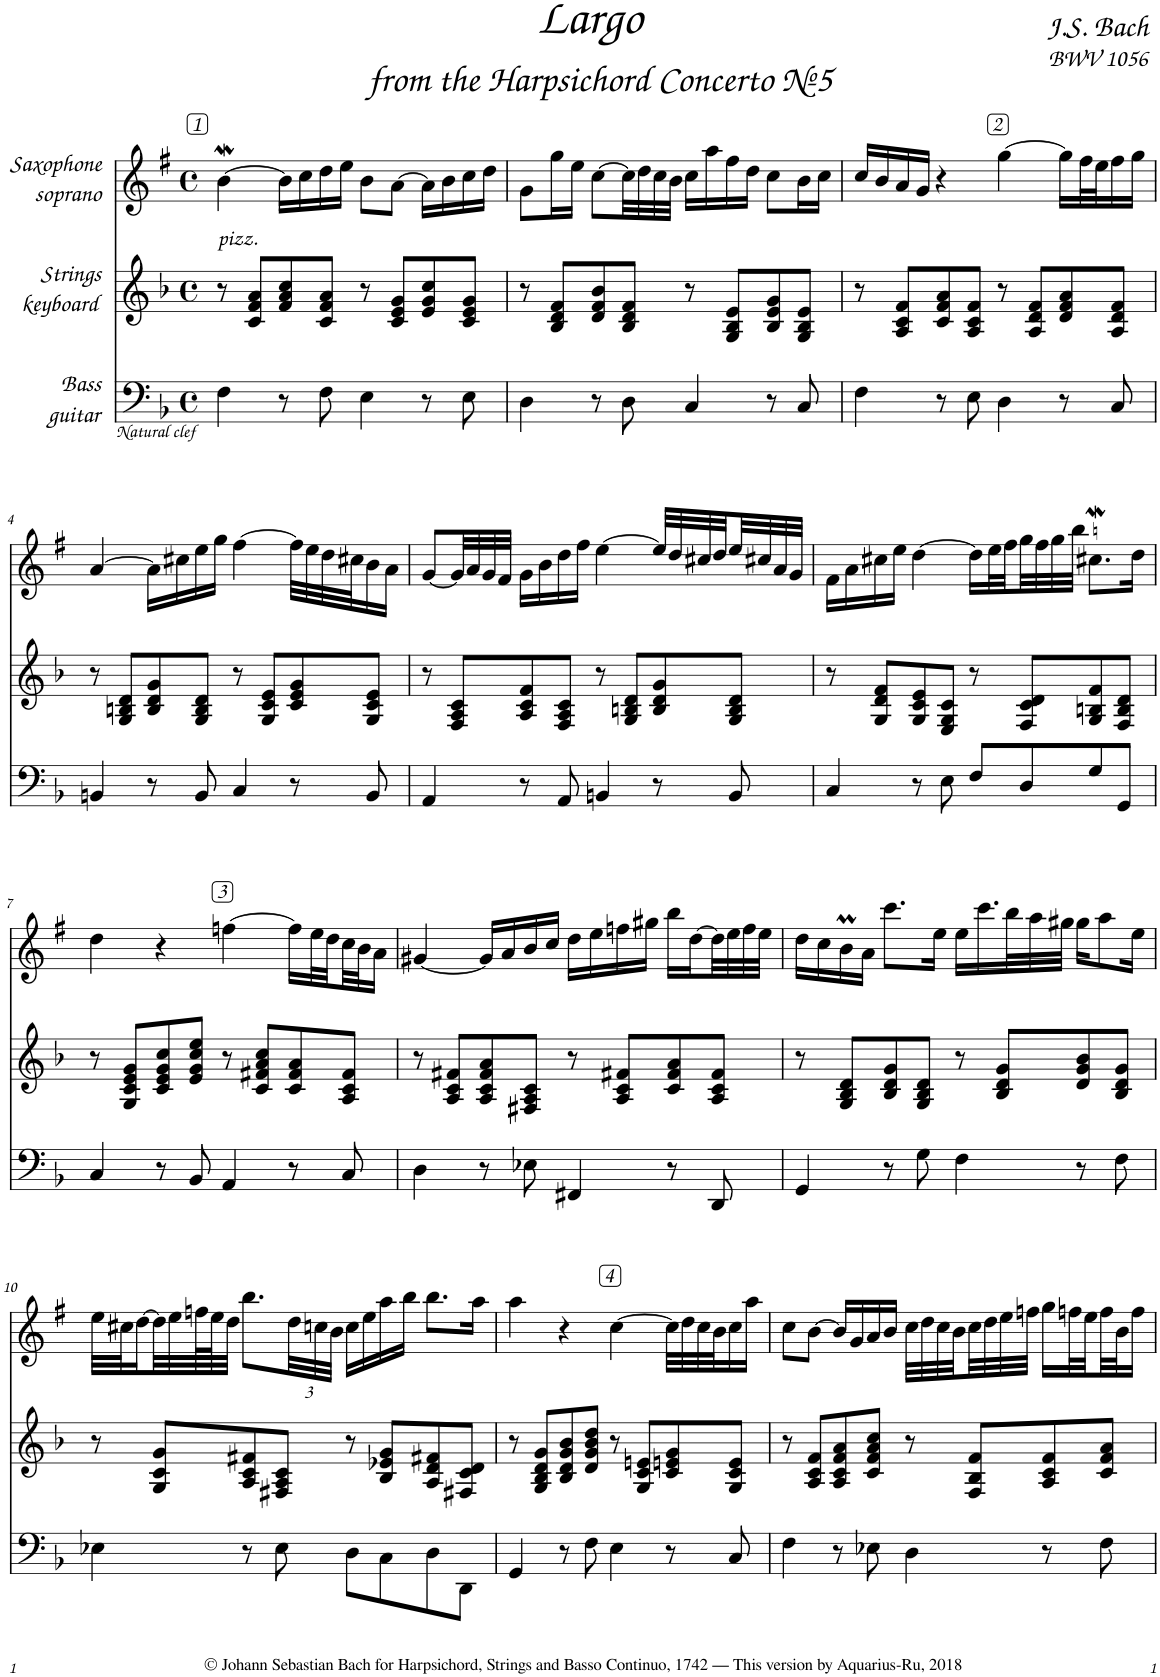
**kern	**kern	**kern
*part3	*part2	*part1
*staff3	*staff2	*staff1
*I"Bass guitar	*I"Strings keyboard	*I"Saxophone soprano
*I'Gtr	*I'Str	*
*clefF4	*clefG2	*clefG2
*	*	*ITrd1c2
*k[b-]	*k[b-]	*k[f#]
*M4/4	*M4/4	*M4/4
*met(c)	*met(c)	*met(c)
!!LO:REH:place=s1:a:cj:t=1
=1	=1	=1
!	!LO:TX:a:t=pizz.	!
!LO:TX:b:t=Natural clef	!	!
4F\	8r	[4bW\
.	8c/ 8f/ 8a/L	.
8r	8f/ 8a/ 8cc/	16b\LL]
.	.	16cc\
8F\	8c/ 8f/ 8a/J	16dd\
.	.	16ee\JJ
4E\	8r	8b\L
.	8c/ 8e/ 8g/L	[8a\J
8r	8e/ 8g/ 8cc/	16a\LL]
.	.	16b\
8E\	8c/ 8e/ 8g/J	16cc\
.	.	16dd\JJ
=2	=2	=2
4D\	8r	8g\L
.	8B-/ 8d/ 8f/L	16gg\L
.	.	16ee\JJ
8r	8d/ 8f/ 8b-/	[8cc\L
8D\	8B-/ 8d/ 8f/J	32cc\LL]
.	.	32dd\
.	.	32cc\
.	.	32b\JJJ
4C/	8r	16cc\LL
.	.	16aa\
.	8G/ 8B-/ 8e/L	16ff#\
.	.	16dd\JJ
8r	8B-/ 8e/ 8g/	8cc\L
8C/	8G/ 8B-/ 8e/J	16b\L
.	.	16cc\JJ
!!LO:REH:place=s1:a:cj:t=2:qo=2
=3	=3	=3
4F\	8r	16cc/LL
.	.	16b/
.	8A/ 8c/ 8f/L	16a/
.	.	16g/JJ
8r	8c/ 8f/ 8a/	4r
8E\	8A/ 8c/ 8f/J	.
4D\	8r	[4gg\
.	8A/ 8d/ 8f/L	.
8r	8d/ 8f/ 8a/	16gg\LL]
.	.	32ff#\L
.	.	32ee\J
8C/	8A/ 8d/ 8f/J	16ff#\
.	.	16gg\JJ
!!LO:LB:g=z
=4	=4	=4
4BBn/	8r	[4a/
.	8G/ 8Bn/ 8d/L	.
8r	8B/ 8d/ 8g/	16a\LL]
.	.	16cc#X\
8BB/	8G/ 8B/ 8d/J	16ee\
.	.	16gg\JJ
4C/	8r	[4ff#\
.	8G/ 8c/ 8e/L	.
8r	8c/ 8e/ 8g/	32ff#\LLL]
.	.	32ee\
.	.	32dd\
.	.	32cc#X\J
8BB/	8G/ 8c/ 8e/J	16b\
.	.	16a\JJ
=5	=5	=5
4AA/	8r	[8g/L
.	8F/ 8A/ 8c/L	32g/LL]
.	.	32a/
.	.	32g/
.	.	32f#/JJJ
8r	8A/ 8c/ 8f/	16g\LL
.	.	16b\
8AA/	8F/ 8A/ 8c/J	16dd\
.	.	16ff#\JJ
4BBn/	8r	[4ee\
.	8G/ 8Bn/ 8d/L	.
8r	8B/ 8d/ 8g/	32ee/LLL]
.	.	32dd/
.	.	32cc#X/
.	.	32dd/
8BB/	8G/ 8B/ 8d/J	32ee/
.	.	32cc#X/
.	.	32a/
.	.	32g/JJJ
=6	=6	=6
4C/	8r	16f#\LL
.	.	16a\
.	8G/ 8d/ 8f/L	16cc#X\
.	.	16ee\JJ
8r	8G/ 8c/ 8e/	[4dd\
8E\	8E/ 8G/ 8c/J	.
8F/L	8r	16dd\LL]
.	.	32ee\L
.	.	32ff#\
8D/	8F/ 8c/ 8d/L	32gg\
.	.	32ff#\
.	.	32gg\
.	.	32bb\JJJ
8G/	8G/ 8Bn/ 8f/	8.cc#XW\L
8GG/J	8F/ 8B/ 8d/J	.
.	.	16dd\Jk
!!LO:LB:g=z
!!LO:REH:place=s1:a:cj:t=3:qo=2
=7	=7	=7
4C/	8r	4dd\
.	8G/ 8c/ 8e/ 8g/L	.
8r	8c/ 8e/ 8g/ 8cc/	4r
8BB-/	8e/ 8g/ 8cc/ 8ee/J	.
4AA/	8r	[4ffn\
.	8c/ 8f#X/ 8a/ 8cc/L	.
8r	8c/ 8f#/ 8a/	16ff\LL]
.	.	32ee\L
.	.	32dd\
8C/	8A/ 8c/ 8f#/J	32cc\
.	.	32b\J
.	.	16a\JJ
=8	=8	=8
4D\	8r	[4g#X/
.	8A/ 8c/ 8f#X/L	.
8r	8A/ 8c/ 8f#/ 8a/	16g#/LL]
.	.	16a/
8E-X\	8F#X/ 8A/ 8c/J	16b/
.	.	16cc/JJ
4FF#X/	8r	16dd\LL
.	.	16ee\
.	8A/ 8c/ 8f#X/L	16ffn\
.	.	16gg#X\JJ
8r	8c/ 8f#/ 8a/	16bb\LL
.	.	[16dd\
8DD/	8A/ 8c/ 8f#/J	32dd\L]
.	.	32ee\
.	.	32ff\
.	.	32ee\JJJ
=9	=9	=9
4GG/	8r	16dd\LL
.	.	16cc\
.	8G/ 8B-/ 8d/L	16bm\
.	.	16a\JJ
8r	8B-/ 8d/ 8g/	8.ccc\L
8G\	8G/ 8B-/ 8d/J	.
.	.	16ee\Jk
4F\	8r	16ee\LL
.	.	16.ccc\
.	8B-/ 8d/ 8g/L	.
.	.	32bb\L
.	.	32aa\
.	.	32gg#X\JJJ
8r	8d/ 8g/ 8b-/	16gg#\KL
.	.	8aa\
8F\	8B-/ 8d/ 8g/J	.
.	.	16ee\Jk
!!LO:LB:g=z
=10	=10	=10
4E-X\	8r	32ee\LLL
.	.	32cc#X\J
.	.	[16dd\
.	8G/ 8c/ 8g/L	32dd\L]
.	.	32ee\
.	.	64ffn\L
.	.	64ee\J
.	.	32dd\JJJ
8r	8A/ 8c/ 8f#X/	8.bb\L
8E-\	8F#X/ 8A/ 8c/J	.
*	*	*Xbrackettup
.	.	48dd\LL
.	.	48ccn\
.	.	48b\JJJ
8D\L	8r	16cc\LL
.	.	16ee\
8C\	8B-/ 8e-X/ 8g/L	16aa\
.	.	16bb\JJ
8D\	8A/ 8d/ 8f#X/	8.bb\L
8DD\J	8F#X/ 8c/ 8d/J	.
.	.	16aa\Jk
!!LO:REH:place=s1:a:cj:t=4:qo=2
=11	=11	=11
4GG/	8r	4aa\
.	8G/ 8B-/ 8d/ 8g/L	.
8r	8B-/ 8d/ 8g/ 8b-/	4r
8F\	8d/ 8g/ 8b-/ 8dd/J	.
4E\	8r	[4cc\
.	8G/ 8c/ 8en/L	.
8r	8c/ 8en/ 8g/	32cc\LLL]
.	.	32dd\
.	.	32cc\
.	.	32b\J
8C/	8G/ 8c/ 8e/J	16cc\
.	.	16aa\JJ
=12	=12	=12
4F\	8r	8cc\L
.	8A/ 8c/ 8f/L	[8b\J
8r	8A/ 8c/ 8f/ 8a/	16b/LL]
.	.	16g/
8E-X\	8c/ 8f/ 8a/ 8cc/J	16a/
.	.	16b/JJ
4D\	8r	32cc\LLL
.	.	32dd\
.	.	32cc\
.	.	32b\
.	8F/ 8B-/ 8f/L	32cc\
.	.	32dd\
.	.	32ee\
.	.	32ffn\JJJ
8r	8A/ 8c/ 8f/	16gg\LL
.	.	32ffn\L
.	.	32ee\
8F\	8c/ 8f/ 8a/J	32ff\
.	.	32b\J
.	.	16ff\JJ
=	=	=
*-	*-	*-
